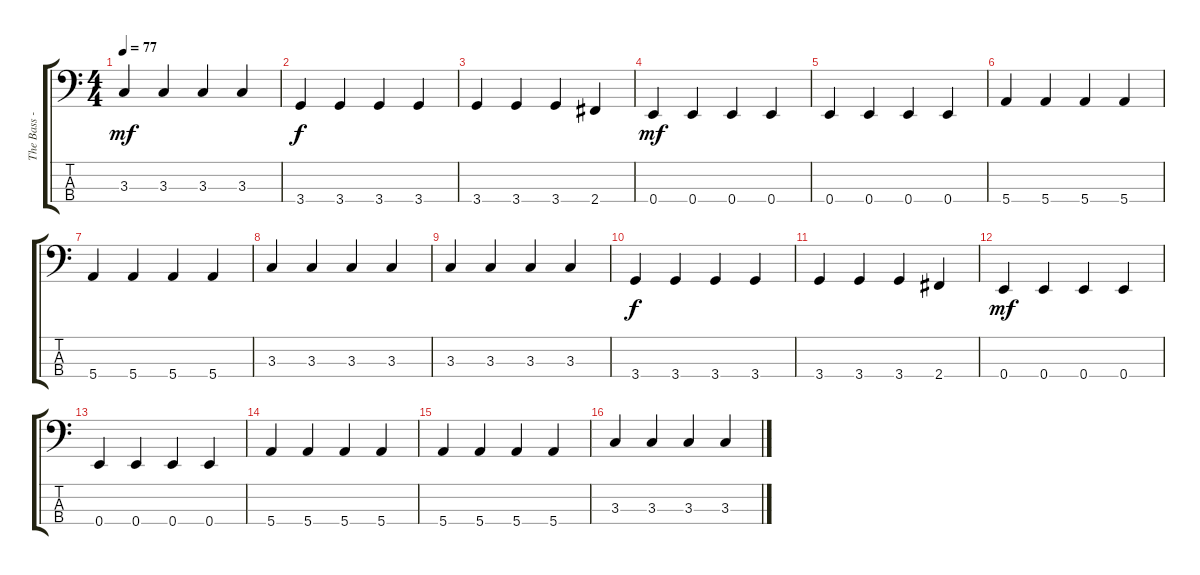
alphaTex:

\track ("The Bass - Andy Bell" "The Bass -") {instrument electricbassfinger}
\staff {score tabs}
\tuning (G2 D2 A1 E1) {hide}
\ts (4 4)
\tempo 77
\clef f4
\ks c
3.3.4{dy mf} 3.3.4 3.3.4 3.3.4 |
3.4.4{dy f} 3.4.4 3.4.4 3.4.4 |
3.4.4 3.4.4 3.4.4 2.4.4 |
0.4.4{dy mf} 0.4.4 0.4.4 0.4.4 |
0.4.4 0.4.4 0.4.4 0.4.4 |
5.4.4 5.4.4 5.4.4 5.4.4 |
5.4.4 5.4.4 5.4.4 5.4.4 |
3.3.4 3.3.4 3.3.4 3.3.4 |
3.3.4 3.3.4 3.3.4 3.3.4 |
3.4.4{dy f} 3.4.4 3.4.4 3.4.4 |
3.4.4 3.4.4 3.4.4 2.4.4 |
0.4.4{dy mf} 0.4.4 0.4.4 0.4.4 |
0.4.4 0.4.4 0.4.4 0.4.4 |
5.4.4 5.4.4 5.4.4 5.4.4 |
5.4.4 5.4.4 5.4.4 5.4.4 |
3.3.4 3.3.4 3.3.4 3.3.4
